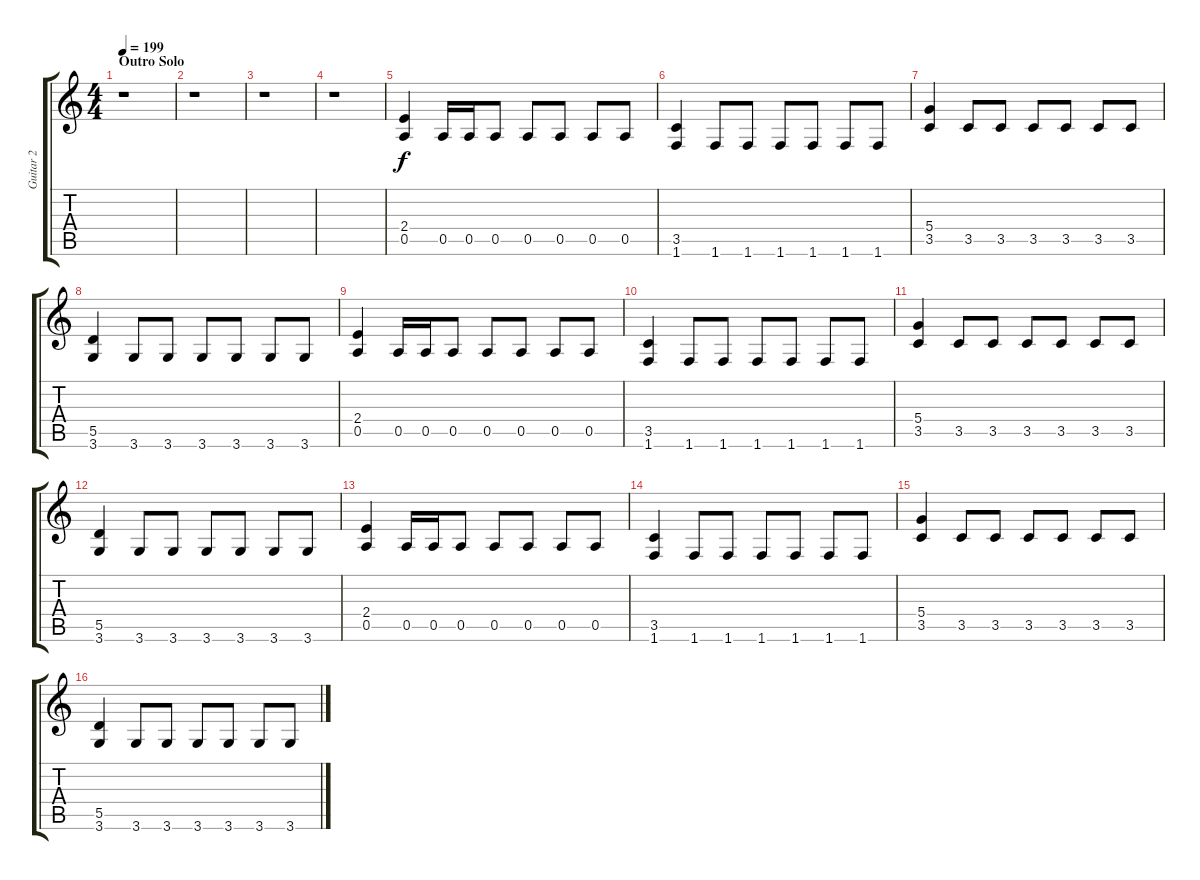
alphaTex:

\track ("Guitar 2" "Guitar 2") {instrument distortionguitar}
\staff {score tabs}
\tuning (E4 B3 G3 D3 A2 E2) {hide}
\ts (4 4)
\section ("" "Outro Solo")
\tempo 199
\clef g2
\ks c
r.1{dy f} |
r.1 |
r.1 |
r.1 |
(2.4 0.5).4 0.5.16 0.5.16 0.5.8 0.5.8 0.5.8 0.5.8 0.5.8 |
(3.5 1.6).4 1.6.8 1.6.8 1.6.8 1.6.8 1.6.8 1.6.8 |
(5.4 3.5).4 3.5.8 3.5.8 3.5.8 3.5.8 3.5.8 3.5.8 |
(5.5 3.6).4 3.6.8 3.6.8 3.6.8 3.6.8 3.6.8 3.6.8 |
(2.4 0.5).4 0.5.16 0.5.16 0.5.8 0.5.8 0.5.8 0.5.8 0.5.8 |
(3.5 1.6).4 1.6.8 1.6.8 1.6.8 1.6.8 1.6.8 1.6.8 |
(5.4 3.5).4 3.5.8 3.5.8 3.5.8 3.5.8 3.5.8 3.5.8 |
(5.5 3.6).4 3.6.8 3.6.8 3.6.8 3.6.8 3.6.8 3.6.8 |
\section ("" "")
(2.4 0.5).4 0.5.16 0.5.16 0.5.8 0.5.8 0.5.8 0.5.8 0.5.8 |
(3.5 1.6).4 1.6.8 1.6.8 1.6.8 1.6.8 1.6.8 1.6.8 |
(5.4 3.5).4 3.5.8 3.5.8 3.5.8 3.5.8 3.5.8 3.5.8 |
(5.5 3.6).4 3.6.8 3.6.8 3.6.8 3.6.8 3.6.8 3.6.8
